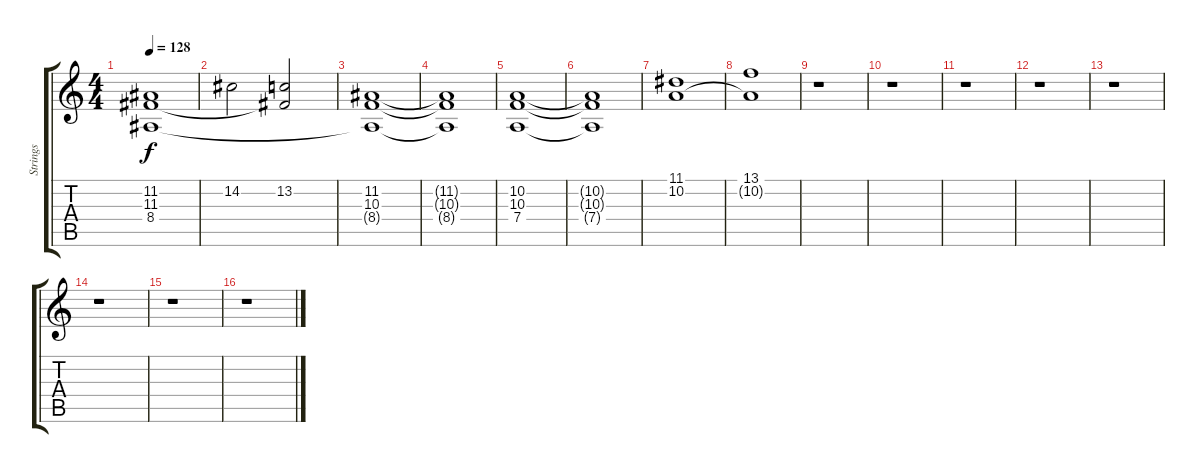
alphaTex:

\track ("Strings" "Strings") {instrument stringensemble1}
\staff {score tabs}
\tuning (E4 B3 G3 D3 A2 E2) {hide}
\ts (4 4)
\tempo 128
\clef g2
\ks c
(11.2 11.3 8.4).1{dy f} |
14.2.2 (13.2 11.3{t}).2 |
(11.2 10.3 8.4{t}).1 |
(11.2{t} 10.3{t} 8.4{t}).1 |
(10.2 10.3 7.4).1 |
(10.2{t} 10.3{t} 7.4{t}).1 |
(11.1 10.2).1 |
(13.1 10.2{t}).1 |
r.1 |
r.1 |
r.1 |
r.1 |
r.1 |
r.1 |
r.1 |
r.1
